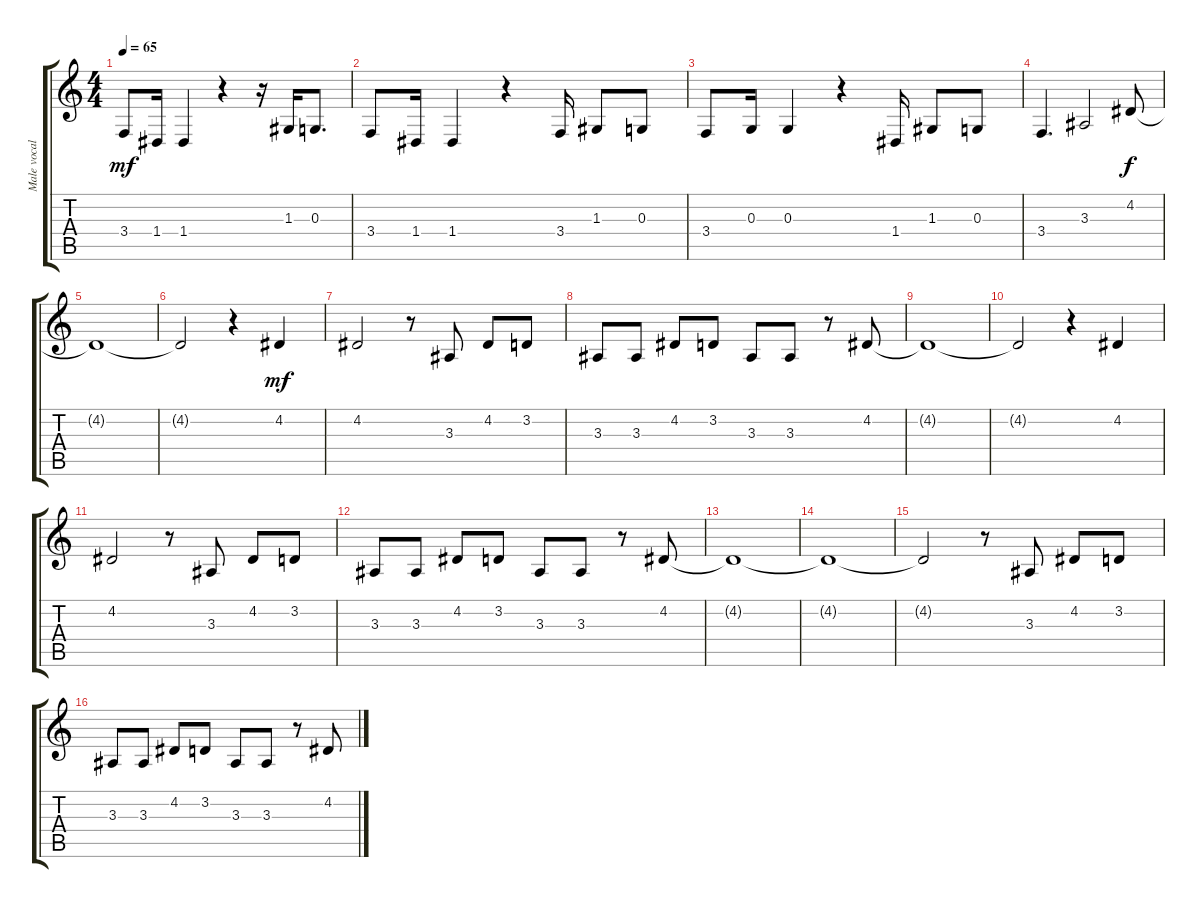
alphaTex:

\track ("Male vocals" "Male vocal") {instrument altosax}
\staff {score tabs}
\tuning (E4 B3 G3 D3 A2 E2) {hide}
\ts (4 4)
\tempo 65
\clef g2
\ks c
3.4.8{dy mf} 1.4.16 1.4.4 r.4 r.16 1.3.16 0.3.8{d} |
3.4.8 1.4.16 1.4.4 r.4 3.4.16 1.3.8 0.3.8 |
3.4.8 0.3.16 0.3.4 r.4 1.4.16 1.3.8 0.3.8 |
3.4.4{d} 3.3.2 4.2.8{dy f volume 14} |
4.2{t}.1 |
4.2{t}.2 r.4 4.2.4{dy mf} |
4.2.2 r.8 3.3.8 4.2.8 3.2.8 |
3.3.8 3.3.8 4.2.8 3.2.8 3.3.8 3.3.8 r.8 4.2.8 |
4.2{t}.1 |
4.2{t}.2 r.4 4.2.4 |
4.2.2 r.8 3.3.8 4.2.8 3.2.8 |
3.3.8 3.3.8 4.2.8 3.2.8 3.3.8 3.3.8 r.8 4.2.8 |
4.2{t}.1 |
4.2{t}.1 |
4.2{t}.2 r.8 3.3.8 4.2.8 3.2.8 |
3.3.8 3.3.8 4.2.8 3.2.8 3.3.8 3.3.8 r.8 4.2.8
